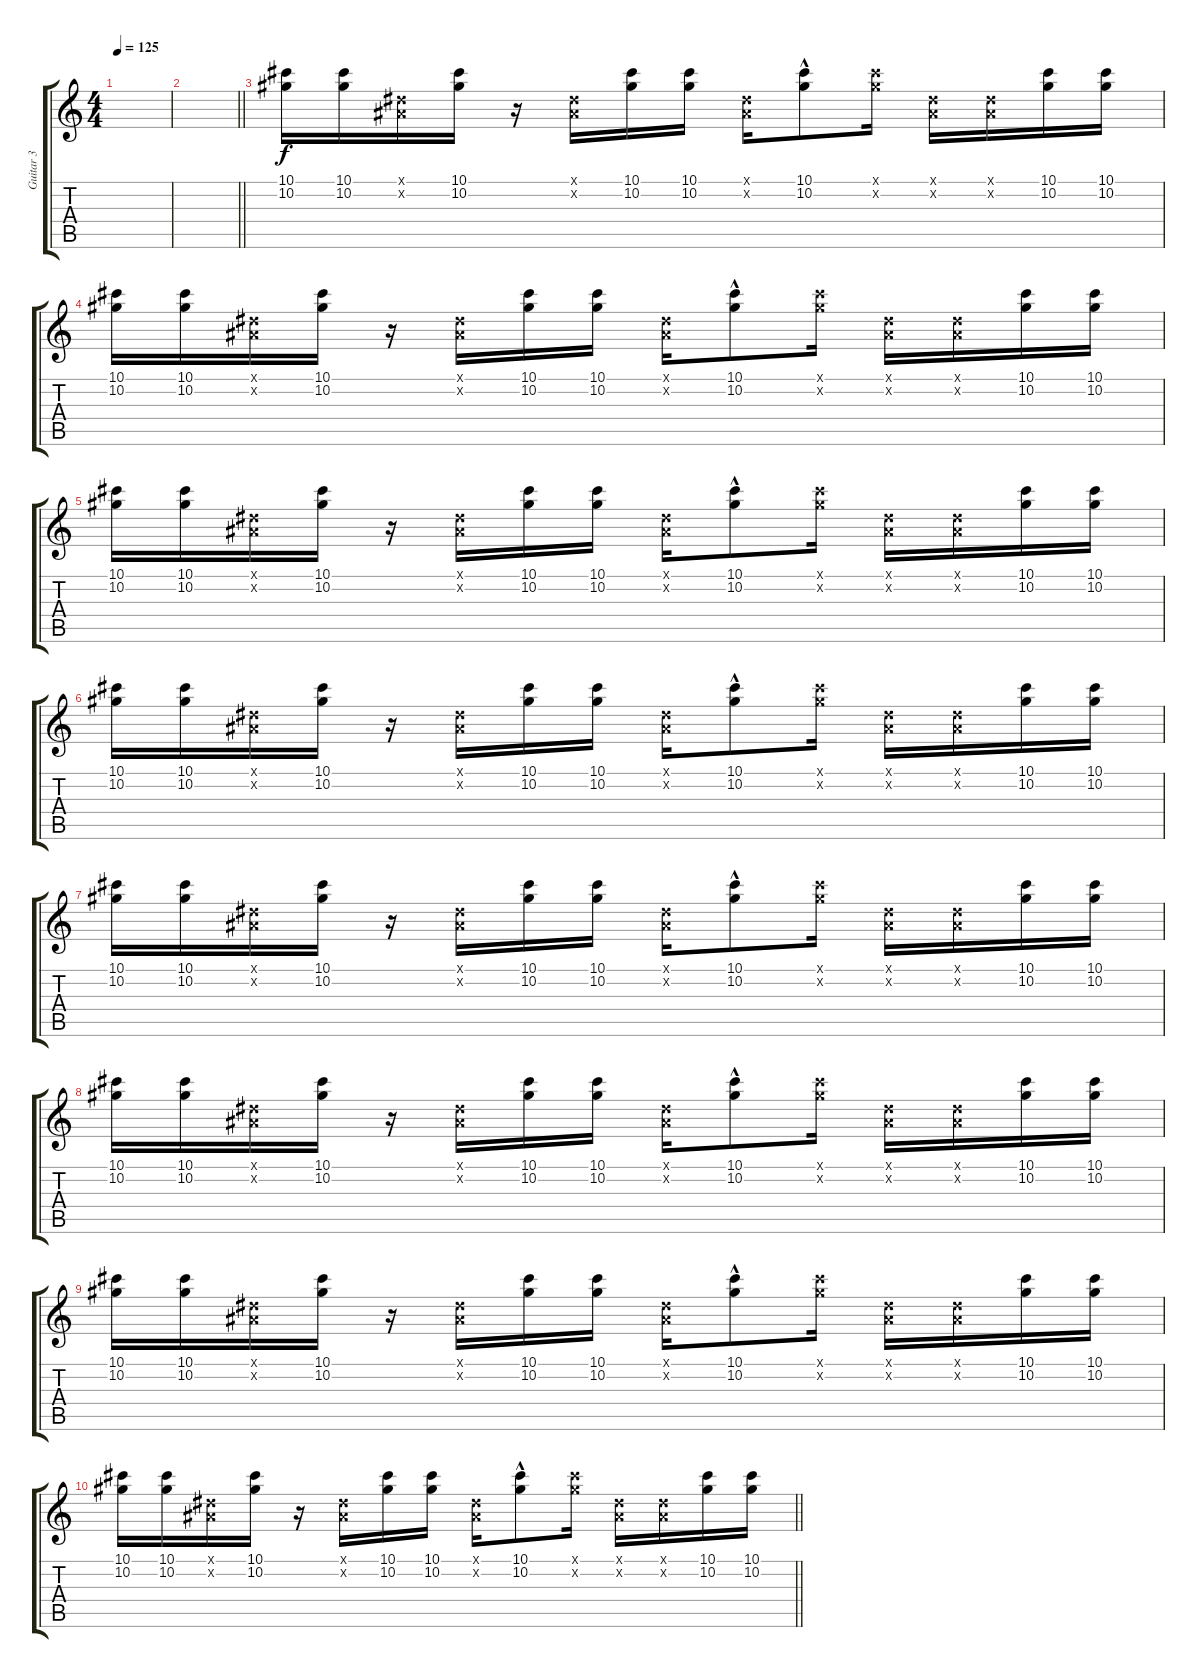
\track ("Guitar 3" "Guitar 3") {instrument distortionguitar}
\staff {score tabs}
\tuning (Eb4 Bb3 Gb3 Db3 Ab2 Eb2) {hide}
\ts (4 4)
\tempo 125
\clef g2
\ks c
|
\barLineRight lightlight
|
(10.1 10.2).16{volume 6} (10.1 10.2).16 (0.1{x} 0.2{x}).16 (10.1 10.2).16 r.16 (0.1{x} 0.2{x}).16 (10.1 10.2).16 (10.1 10.2).16 (0.1{x} 0.2{x}).16 (10.1{hac} 10.2).8 (10.1{x} 10.2{x}).16 (0.1{x} 0.2{x}).16 (0.1{x} 0.2{x}).16 (10.1 10.2).16 (10.1 10.2).16 |
(10.1 10.2).16 (10.1 10.2).16 (0.1{x} 0.2{x}).16 (10.1 10.2).16 r.16 (0.1{x} 0.2{x}).16 (10.1 10.2).16 (10.1 10.2).16 (0.1{x} 0.2{x}).16 (10.1{hac} 10.2).8 (10.1{x} 10.2{x}).16 (0.1{x} 0.2{x}).16 (0.1{x} 0.2{x}).16 (10.1 10.2).16 (10.1 10.2).16 |
(10.1 10.2).16 (10.1 10.2).16 (0.1{x} 0.2{x}).16 (10.1 10.2).16 r.16 (0.1{x} 0.2{x}).16 (10.1 10.2).16 (10.1 10.2).16 (0.1{x} 0.2{x}).16 (10.1{hac} 10.2).8 (10.1{x} 10.2{x}).16 (0.1{x} 0.2{x}).16 (0.1{x} 0.2{x}).16 (10.1 10.2).16 (10.1 10.2).16 |
(10.1 10.2).16 (10.1 10.2).16 (0.1{x} 0.2{x}).16 (10.1 10.2).16 r.16 (0.1{x} 0.2{x}).16 (10.1 10.2).16 (10.1 10.2).16 (0.1{x} 0.2{x}).16 (10.1{hac} 10.2).8 (10.1{x} 10.2{x}).16 (0.1{x} 0.2{x}).16 (0.1{x} 0.2{x}).16 (10.1 10.2).16 (10.1 10.2).16 |
(10.1 10.2).16 (10.1 10.2).16 (0.1{x} 0.2{x}).16 (10.1 10.2).16 r.16 (0.1{x} 0.2{x}).16 (10.1 10.2).16 (10.1 10.2).16 (0.1{x} 0.2{x}).16 (10.1{hac} 10.2).8 (10.1{x} 10.2{x}).16 (0.1{x} 0.2{x}).16 (0.1{x} 0.2{x}).16 (10.1 10.2).16 (10.1 10.2).16 |
(10.1 10.2).16 (10.1 10.2).16 (0.1{x} 0.2{x}).16 (10.1 10.2).16 r.16 (0.1{x} 0.2{x}).16 (10.1 10.2).16 (10.1 10.2).16 (0.1{x} 0.2{x}).16 (10.1{hac} 10.2).8 (10.1{x} 10.2{x}).16 (0.1{x} 0.2{x}).16 (0.1{x} 0.2{x}).16 (10.1 10.2).16 (10.1 10.2).16 |
(10.1 10.2).16 (10.1 10.2).16 (0.1{x} 0.2{x}).16 (10.1 10.2).16 r.16 (0.1{x} 0.2{x}).16 (10.1 10.2).16 (10.1 10.2).16 (0.1{x} 0.2{x}).16 (10.1{hac} 10.2).8 (10.1{x} 10.2{x}).16 (0.1{x} 0.2{x}).16 (0.1{x} 0.2{x}).16 (10.1 10.2).16 (10.1 10.2).16 |
\barLineRight lightlight
(10.1 10.2).16 (10.1 10.2).16 (0.1{x} 0.2{x}).16 (10.1 10.2).16 r.16 (0.1{x} 0.2{x}).16 (10.1 10.2).16 (10.1 10.2).16 (0.1{x} 0.2{x}).16 (10.1{hac} 10.2).8 (10.1{x} 10.2{x}).16 (0.1{x} 0.2{x}).16 (0.1{x} 0.2{x}).16 (10.1 10.2).16 (10.1 10.2).16
